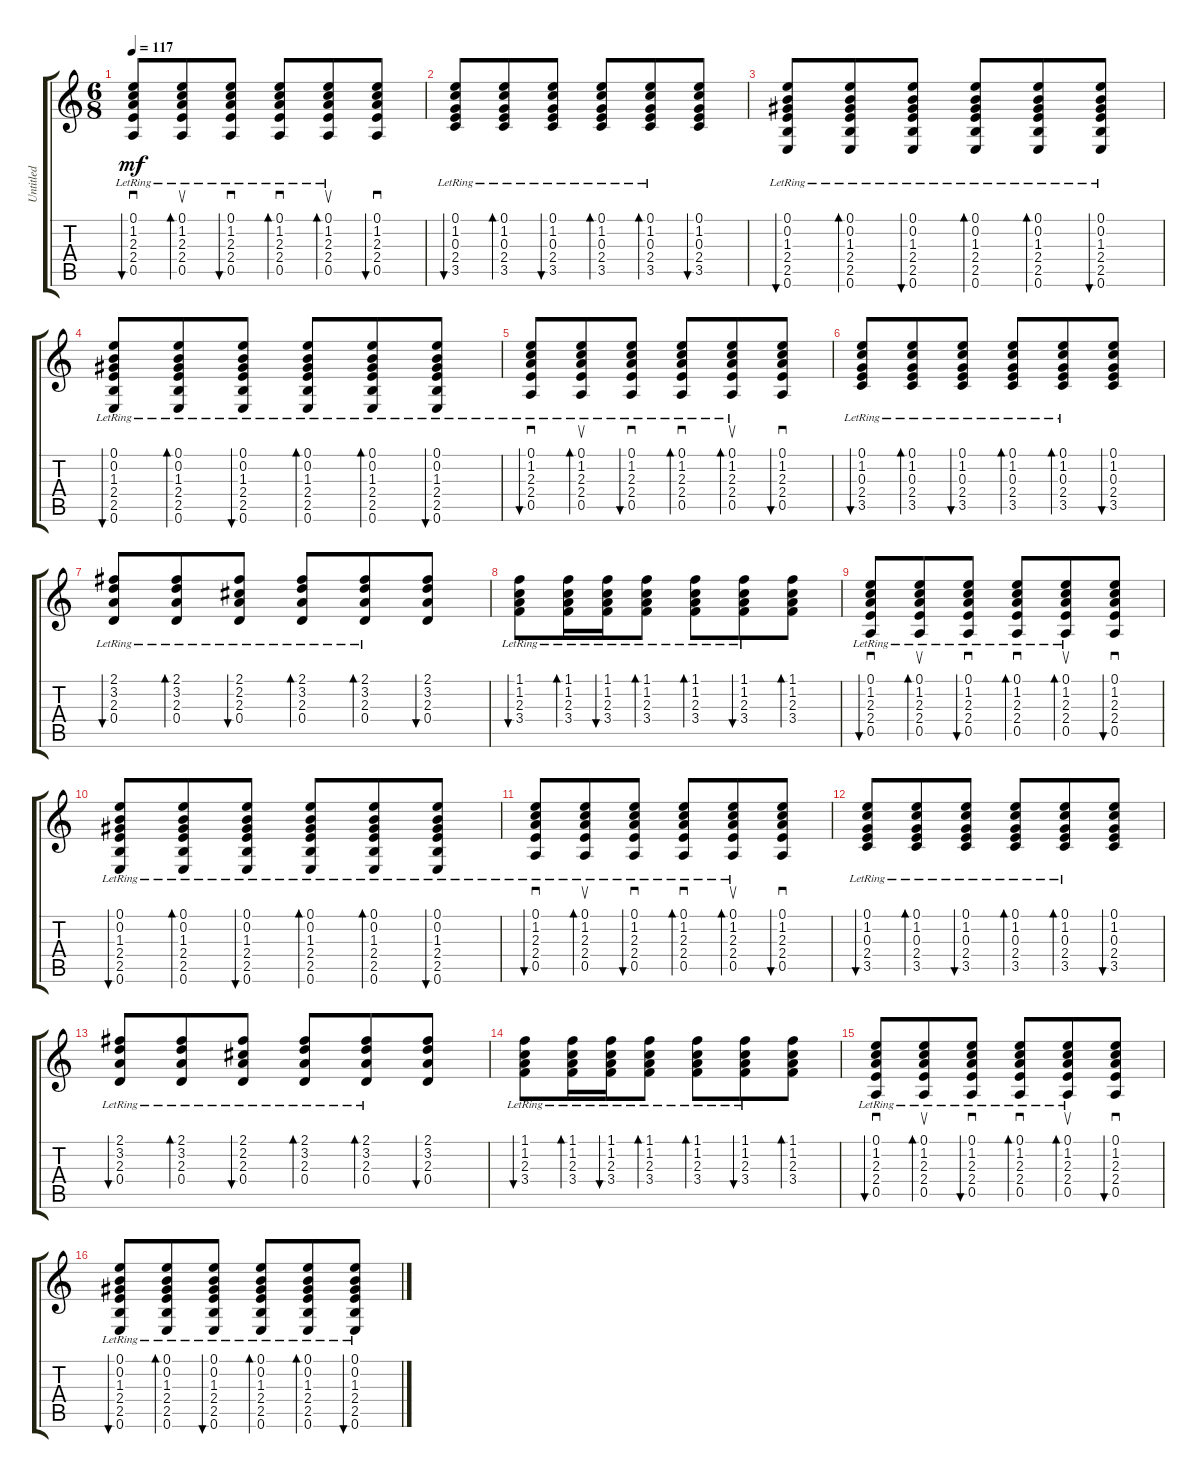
\track ("Untitled" "Untitled") {instrument electricguitarjazz}
\staff {score tabs}
\tuning (E4 B3 G3 D3 A2 E2) {hide}
\ts (6 8)
\tempo 117
\clef g2
\ks c
(0.1{lr} 1.2{lr} 2.3{lr} 2.4{lr} 0.5{lr}).8{sd bu 60 dy mf} (0.1{lr} 1.2{lr} 2.3{lr} 2.4 0.5).8{su bd 60} (0.1 1.2 2.3{lr} 2.4{lr} 0.5{lr}).8{sd bu 60} (0.1{lr} 1.2{lr} 2.3{lr} 2.4 0.5).8{sd bd 60} (0.1 1.2 2.3{lr} 2.4{lr} 0.5{lr}).8{su bd 60} (0.1 1.2 2.3 2.4 0.5).8{sd bu 60} |
(0.1{lr} 1.2{lr} 0.3{lr} 2.4{lr} 3.5{lr}).8{bu 60} (0.1{lr} 1.2{lr} 0.3{lr} 2.4 3.5).8{bd 60} (0.1 1.2 0.3{lr} 2.4{lr} 3.5{lr}).8{bu 60} (0.1{lr} 1.2{lr} 0.3{lr} 2.4 3.5).8{bd 60} (0.1 1.2 0.3{lr} 2.4{lr} 3.5{lr}).8{bd 60} (0.1 1.2 0.3 2.4 3.5).8{bu 60} |
(0.1 0.2 1.3{lr} 2.4{lr} 2.5{lr} 0.6{lr}).8{bu 60} (0.1 0.2 1.3{lr} 2.4{lr} 2.5{lr} 0.6{lr}).8{bd 60} (0.1 0.2 1.3{lr} 2.4{lr} 2.5{lr} 0.6{lr}).8{bu 60} (0.1{lr} 0.2{lr} 1.3{lr} 2.4 2.5 0.6).8{bd 60} (0.1 0.2 1.3{lr} 2.4{lr} 2.5{lr} 0.6{lr}).8{bd 60} (0.1{lr} 0.2{lr} 1.3{lr} 2.4 2.5 0.6).8{bu 60} |
(0.1 0.2 1.3{lr} 2.4{lr} 2.5{lr} 0.6{lr}).8{bu 60} (0.1 0.2 1.3{lr} 2.4{lr} 2.5{lr} 0.6{lr}).8{bd 60} (0.1 0.2 1.3{lr} 2.4{lr} 2.5{lr} 0.6{lr}).8{bu 60} (0.1{lr} 0.2{lr} 1.3{lr} 2.4 2.5 0.6).8{bd 60} (0.1 0.2 1.3{lr} 2.4{lr} 2.5{lr} 0.6{lr}).8{bd 60} (0.1{lr} 0.2{lr} 1.3{lr} 2.4 2.5 0.6).8{bu 60} |
(0.1{lr} 1.2{lr} 2.3{lr} 2.4{lr} 0.5{lr}).8{sd bu 60} (0.1{lr} 1.2{lr} 2.3{lr} 2.4 0.5).8{su bd 60} (0.1 1.2 2.3{lr} 2.4{lr} 0.5{lr}).8{sd bu 60} (0.1{lr} 1.2{lr} 2.3{lr} 2.4 0.5).8{sd bd 60} (0.1 1.2 2.3{lr} 2.4{lr} 0.5{lr}).8{su bd 60} (0.1 1.2 2.3 2.4 0.5).8{sd bu 60} |
(0.1{lr} 1.2{lr} 0.3{lr} 2.4{lr} 3.5{lr}).8{bu 60} (0.1{lr} 1.2{lr} 0.3{lr} 2.4 3.5).8{bd 60} (0.1 1.2 0.3{lr} 2.4{lr} 3.5{lr}).8{bu 60} (0.1{lr} 1.2{lr} 0.3{lr} 2.4 3.5).8{bd 60} (0.1 1.2 0.3{lr} 2.4{lr} 3.5{lr}).8{bd 60} (0.1 1.2 0.3 2.4 3.5).8{bu 60} |
(2.1{lr} 3.2{lr} 2.3{lr} 0.4{lr}).8{bu 60} (2.1{lr} 3.2{lr} 2.3{lr} 0.4).8{bd 60} (2.1 2.2 2.3{lr} 0.4{lr}).8{bu 60} (2.1{lr} 3.2{lr} 2.3{lr} 0.4).8{bd 60} (2.1 3.2 2.3{lr} 0.4{lr}).8{bd 60} (2.1 3.2 2.3 0.4).8{bu 60} |
(1.1{lr} 1.2{lr} 2.3{lr} 3.4{lr}).8{bu 60} (1.1{lr} 1.2{lr} 2.3{lr} 3.4).16{bd 60} (1.1{lr} 1.2{lr} 2.3{lr} 3.4).16{bu 60} (1.1 1.2 2.3{lr} 3.4{lr}).8{bd 60} (1.1{lr} 1.2{lr} 2.3{lr} 3.4).8{bd 60} (1.1 1.2 2.3{lr} 3.4{lr}).8{bu 60} (1.1 1.2 2.3 3.4).8{bd 60} |
(0.1{lr} 1.2{lr} 2.3{lr} 2.4{lr} 0.5{lr}).8{sd bu 60} (0.1{lr} 1.2{lr} 2.3{lr} 2.4 0.5).8{su bd 60} (0.1 1.2 2.3{lr} 2.4{lr} 0.5{lr}).8{sd bu 60} (0.1{lr} 1.2{lr} 2.3{lr} 2.4 0.5).8{sd bd 60} (0.1 1.2 2.3{lr} 2.4{lr} 0.5{lr}).8{su bd 60} (0.1 1.2 2.3 2.4 0.5).8{sd bu 60} |
(0.1 0.2 1.3{lr} 2.4{lr} 2.5{lr} 0.6{lr}).8{bu 60} (0.1 0.2 1.3{lr} 2.4{lr} 2.5{lr} 0.6{lr}).8{bd 60} (0.1 0.2 1.3{lr} 2.4{lr} 2.5{lr} 0.6{lr}).8{bu 60} (0.1{lr} 0.2{lr} 1.3{lr} 2.4 2.5 0.6).8{bd 60} (0.1 0.2 1.3{lr} 2.4{lr} 2.5{lr} 0.6{lr}).8{bd 60} (0.1{lr} 0.2{lr} 1.3{lr} 2.4 2.5 0.6).8{bu 60} |
(0.1{lr} 1.2{lr} 2.3{lr} 2.4{lr} 0.5{lr}).8{sd bu 60} (0.1{lr} 1.2{lr} 2.3{lr} 2.4 0.5).8{su bd 60} (0.1 1.2 2.3{lr} 2.4{lr} 0.5{lr}).8{sd bu 60} (0.1{lr} 1.2{lr} 2.3{lr} 2.4 0.5).8{sd bd 60} (0.1 1.2 2.3{lr} 2.4{lr} 0.5{lr}).8{su bd 60} (0.1 1.2 2.3 2.4 0.5).8{sd bu 60} |
(0.1{lr} 1.2{lr} 0.3{lr} 2.4{lr} 3.5{lr}).8{bu 60} (0.1{lr} 1.2{lr} 0.3{lr} 2.4 3.5).8{bd 60} (0.1 1.2 0.3{lr} 2.4{lr} 3.5{lr}).8{bu 60} (0.1{lr} 1.2{lr} 0.3{lr} 2.4 3.5).8{bd 60} (0.1 1.2 0.3{lr} 2.4{lr} 3.5{lr}).8{bd 60} (0.1 1.2 0.3 2.4 3.5).8{bu 60} |
(2.1{lr} 3.2{lr} 2.3{lr} 0.4{lr}).8{bu 60} (2.1{lr} 3.2{lr} 2.3{lr} 0.4).8{bd 60} (2.1 2.2 2.3{lr} 0.4{lr}).8{bu 60} (2.1{lr} 3.2{lr} 2.3{lr} 0.4).8{bd 60} (2.1 3.2 2.3{lr} 0.4{lr}).8{bd 60} (2.1 3.2 2.3 0.4).8{bu 60} |
(1.1{lr} 1.2{lr} 2.3{lr} 3.4{lr}).8{bu 60} (1.1{lr} 1.2{lr} 2.3{lr} 3.4).16{bd 60} (1.1{lr} 1.2{lr} 2.3{lr} 3.4).16{bu 60} (1.1 1.2 2.3{lr} 3.4{lr}).8{bd 60} (1.1{lr} 1.2{lr} 2.3{lr} 3.4).8{bd 60} (1.1 1.2 2.3{lr} 3.4{lr}).8{bu 60} (1.1 1.2 2.3 3.4).8{bd 60} |
(0.1{lr} 1.2{lr} 2.3{lr} 2.4{lr} 0.5{lr}).8{sd bu 60} (0.1{lr} 1.2{lr} 2.3{lr} 2.4 0.5).8{su bd 60} (0.1 1.2 2.3{lr} 2.4{lr} 0.5{lr}).8{sd bu 60} (0.1{lr} 1.2{lr} 2.3{lr} 2.4 0.5).8{sd bd 60} (0.1 1.2 2.3{lr} 2.4{lr} 0.5{lr}).8{su bd 60} (0.1 1.2 2.3 2.4 0.5).8{sd bu 60} |
(0.1 0.2 1.3{lr} 2.4{lr} 2.5{lr} 0.6{lr}).8{bu 60} (0.1 0.2 1.3{lr} 2.4{lr} 2.5{lr} 0.6{lr}).8{bd 60} (0.1 0.2 1.3{lr} 2.4{lr} 2.5{lr} 0.6{lr}).8{bu 60} (0.1{lr} 0.2{lr} 1.3{lr} 2.4 2.5 0.6).8{bd 60} (0.1 0.2 1.3{lr} 2.4{lr} 2.5{lr} 0.6{lr}).8{bd 60} (0.1{lr} 0.2{lr} 1.3{lr} 2.4 2.5 0.6).8{bu 60}
